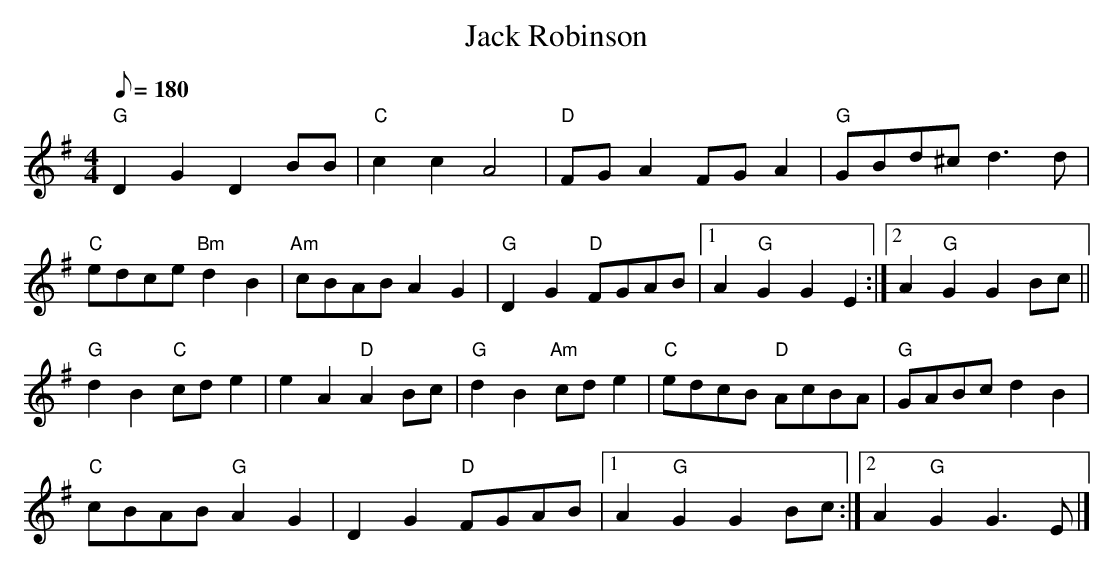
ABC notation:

X:1
T: Jack Robinson
M: 4/4
L: 1/8
Q: 180
K: G
"G" D2 G2 D2 BB | "C" c2 c2 A4 | "D" FG A2 FG A2 | "G" GBd^c d3 d |
"C" edce "Bm" d2 B2 | "Am" cBAB A2 G2 | "G" D2 G2 "D" FGAB |\
[1 A2 "G" G2 G2 E2 :| [2 A2 "G" G2 G2 Bc ||
"G" d2 B2 "C" cd e2 | e2 A2 "D" A2 Bc | "G" d2 B2 "Am" cd e2 |\
"C" edcB "D" AcBA | "G" GABc d2 B2 |
"C" cBAB "G" A2 G2 | D2 G2 "D" FGAB |\
[1 A2 "G" G2 G2 Bc :| [2 A2 "G" G2 G3 E |]
